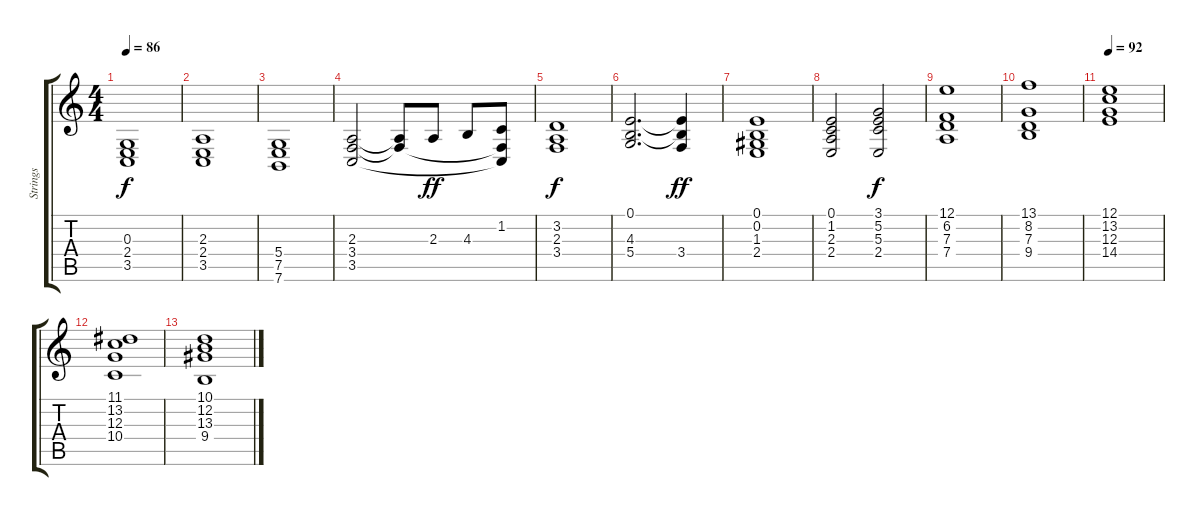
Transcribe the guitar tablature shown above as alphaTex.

\track ("Strings" "Strings") {instrument stringensemble1}
\staff {score tabs}
\tuning (E4 B3 G3 D3 A2 E2) {hide}
\ts (4 4)
\tempo 86
\clef g2
\ks c
(0.3 2.4 3.5).1{dy f} |
(2.3 2.4 3.5).1 |
(5.4 7.5 7.6).1 |
(2.3 3.4 3.5).2 (2.3{t} 3.4{t}).8 2.3.8{dy ff} 4.3.8 (1.2 3.4{t} 3.5{t}).8 |
(3.2 2.3 3.4).1{dy f} |
(0.1 4.3 5.4).2{d} (0.1{t} 4.3{t} 3.4).4{dy ff} |
(0.1 0.2 1.3 2.4).1 |
(0.1 1.2 2.3 2.4).2 (3.1 5.2 5.3 2.4).2{dy f} |
(12.1 6.2 7.3 7.4).1 |
(13.1 8.2 7.3 9.4).1 |
\tempo 92
(12.1 13.2 12.3 14.4).1 |
(11.1 13.2 12.3 10.4).1 |
(10.1 12.2 13.3 9.4).1
